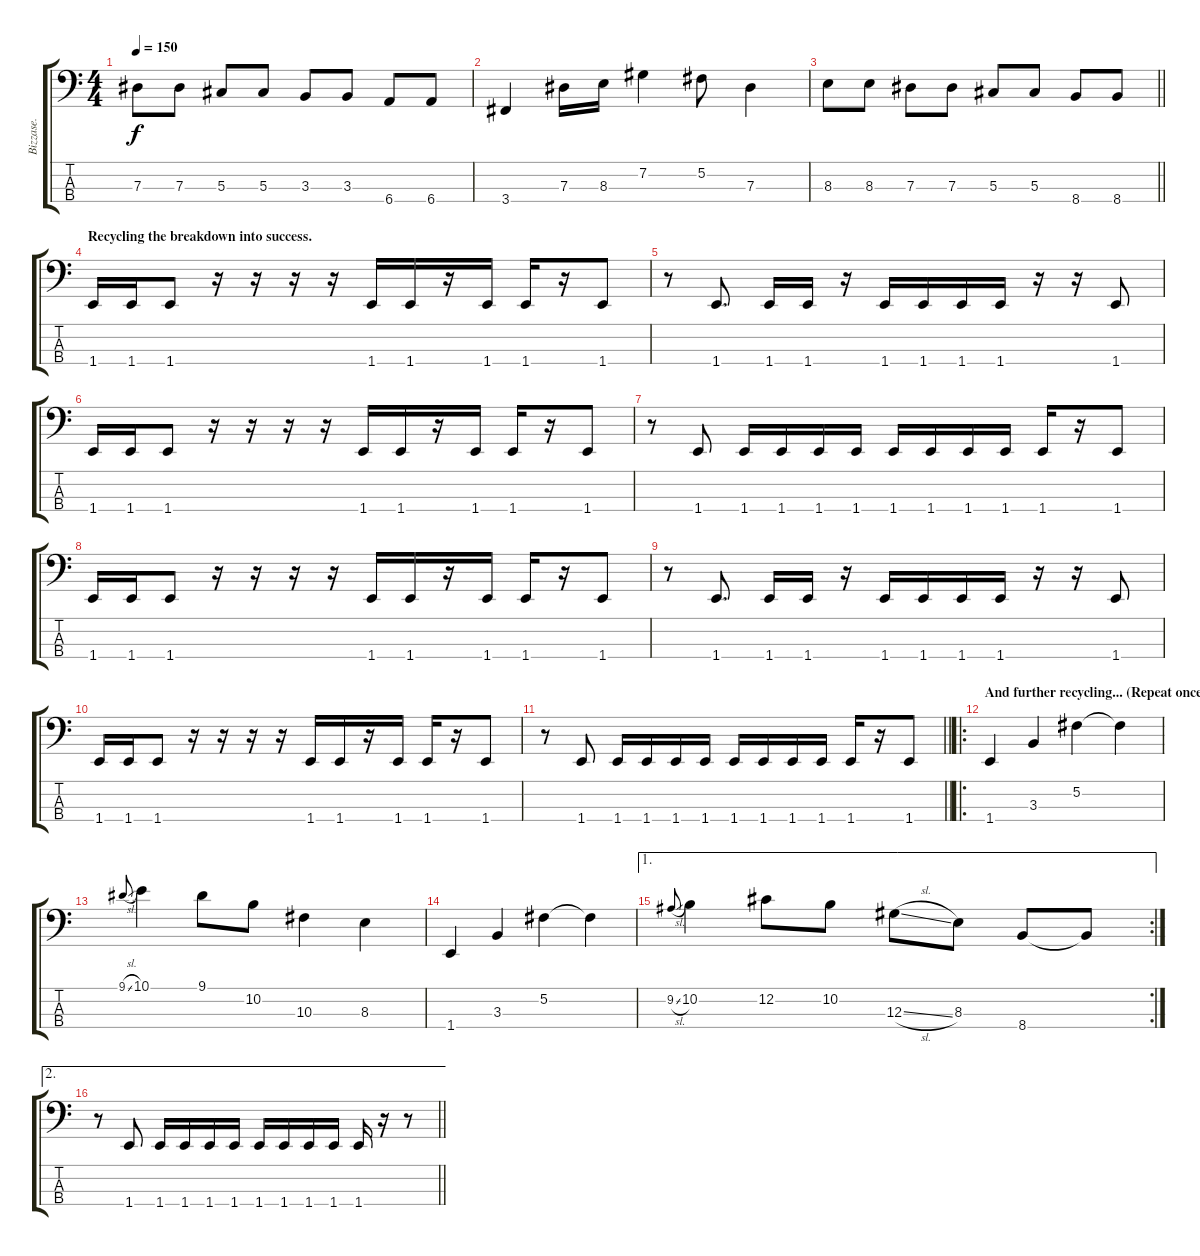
\track ("Bizzase." "Bizzase.") {instrument electricbasspick}
\staff {score tabs}
\tuning (Gb2 Db2 Ab1 Eb1) {hide}
\ts (4 4)
\tempo 150
\clef f4
\ks c
7.3.8{dy f} 7.3.8 5.3.8 5.3.8 3.3.8 3.3.8 6.4.8 6.4.8 |
3.4.4 7.3.16 8.3.16 7.2.4 5.2.8 7.3.4 |
\barLineRight lightlight
8.3.8 8.3.8 7.3.8 7.3.8 5.3.8 5.3.8 8.4.8 8.4.8 |
\section ("" "Recycling the breakdown into success.")
1.4.16 1.4.16 1.4.8 r.16 r.16 r.16 r.16 1.4.16 1.4.16 r.16 1.4.16 1.4.16 r.16 1.4.8 |
r.8 1.4.8{d} 1.4.16 1.4.16 r.16 1.4.16 1.4.16 1.4.16 1.4.16 r.16 r.16 1.4.8 |
1.4.16 1.4.16 1.4.8 r.16 r.16 r.16 r.16 1.4.16 1.4.16 r.16 1.4.16 1.4.16 r.16 1.4.8 |
r.8 1.4.8 1.4.16 1.4.16 1.4.16 1.4.16 1.4.16 1.4.16 1.4.16 1.4.16 1.4.16 r.16 1.4.8 |
1.4.16 1.4.16 1.4.8 r.16 r.16 r.16 r.16 1.4.16 1.4.16 r.16 1.4.16 1.4.16 r.16 1.4.8 |
r.8 1.4.8{d} 1.4.16 1.4.16 r.16 1.4.16 1.4.16 1.4.16 1.4.16 r.16 r.16 1.4.8 |
1.4.16 1.4.16 1.4.8 r.16 r.16 r.16 r.16 1.4.16 1.4.16 r.16 1.4.16 1.4.16 r.16 1.4.8 |
\barLineRight lightlight
r.8 1.4.8 1.4.16 1.4.16 1.4.16 1.4.16 1.4.16 1.4.16 1.4.16 1.4.16 1.4.16 r.16 1.4.8 |
\ro
\section ("" "And further recycling... (Repeat once more maybe?)")
1.4.4 3.3.4 5.2.4 5.2{t}.4 |
9.1{sl}.8{gr onbeat} 10.1.4 9.1.8 10.2.8 10.3.4 8.3.4 |
1.4.4 3.3.4 5.2.4 5.2{t}.4 |
\ae 1
\rc 2
9.2{sl}.8{gr onbeat} 10.2.4 12.2.8 10.2.8 12.3{sl}.8 8.3.8 8.4.8 8.4{t}.8 |
\ae 2
\barLineRight lightlight
r.8 1.4.8 1.4.16 1.4.16 1.4.16 1.4.16 1.4.16 1.4.16 1.4.16 1.4.16 1.4.16 r.16 r.8
